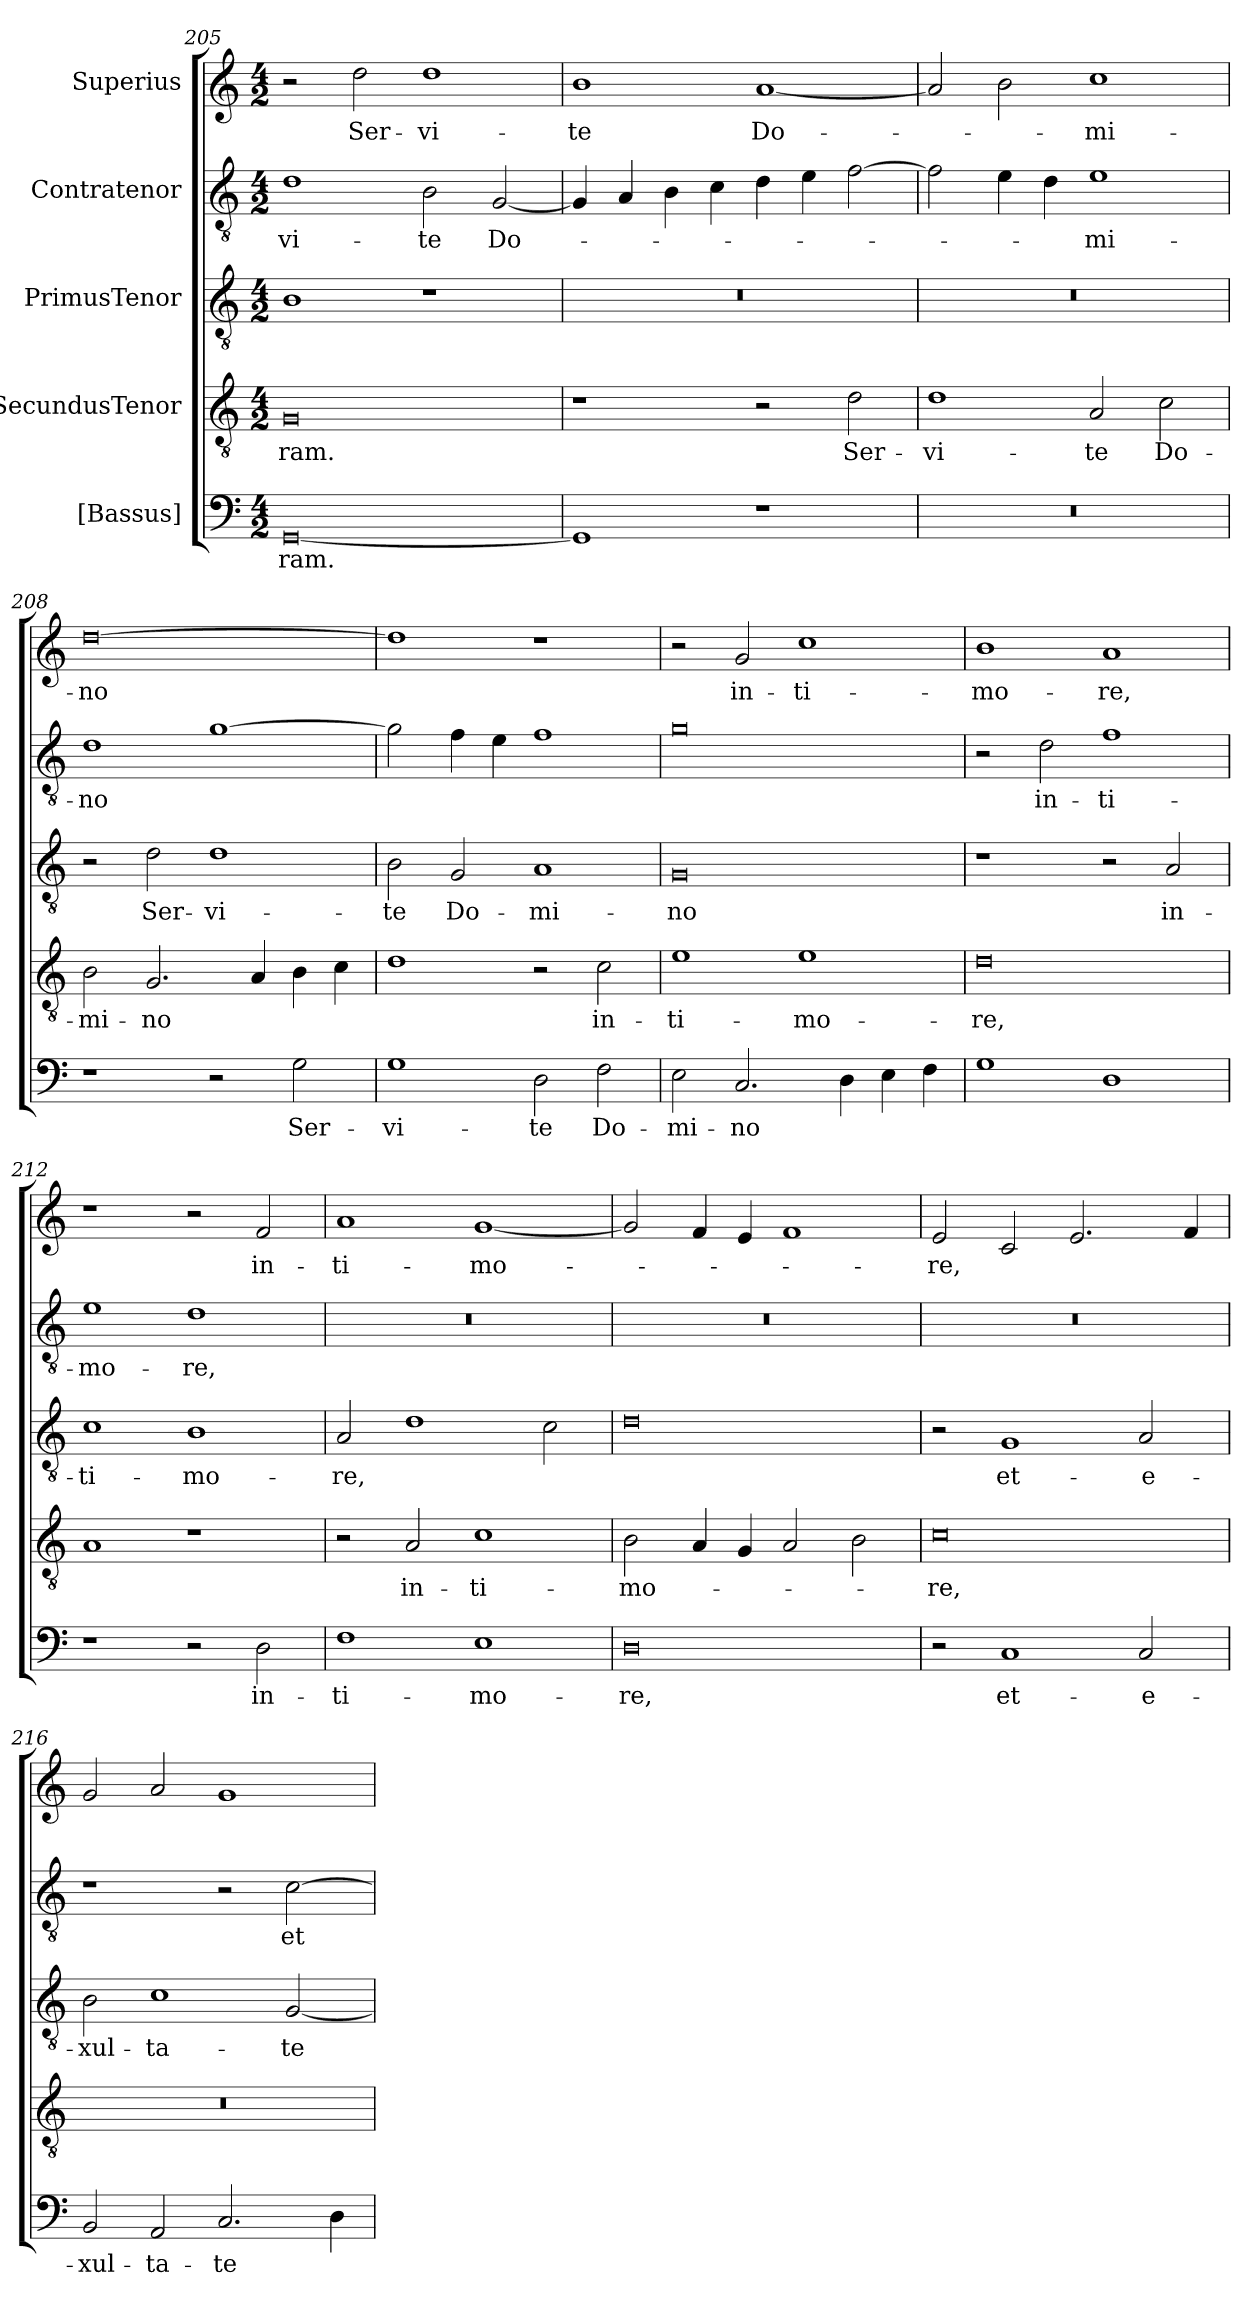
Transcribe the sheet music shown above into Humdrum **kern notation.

**kern	**text	**kern	**text	**kern	**text	**kern	**text	**kern	**text
*part5	*part5	*part4	*part4	*part3	*part3	*part2	*part2	*part1	*part1
*staff5	*staff5	*staff4	*staff4	*staff3	*staff3	*staff2	*staff2	*staff1	*staff1
*I"[Bassus]	*	*I"SecundusTenor	*	*I"PrimusTenor	*	*I"Contratenor	*	*I"Superius	*
*clefF4	*	*clefGv2	*	*clefGv2	*	*clefGv2	*	*clefG2	*
*k[]	*	*k[]	*	*k[]	*	*k[]	*	*k[]	*
*M4/2	*	*M4/2	*	*M4/2	*	*M4/2	*	*M4/2	*
=205	=205	=205	=205	=205	=205	=205	=205	=205	=205
[0GG/	-ram.	0G/	-ram.	1B\	.	1d\	-vi-	2r	.
.	.	.	.	.	.	.	.	2dd\	Ser-
.	.	.	.	1r	.	2B\	-te	1dd\	-vi-
.	.	.	.	.	.	[2G/	Do-	.	.
=206	=206	=206	=206	=206	=206	=206	=206	=206	=206
1GG/]	.	1r	.	0r	.	4G/]	.	1b\	-te
.	.	.	.	.	.	4A/	.	.	.
.	.	.	.	.	.	4B\	.	.	.
.	.	.	.	.	.	4c\	.	.	.
1r	.	2r	.	.	.	4d\	.	[1a/	Do-
.	.	.	.	.	.	4e\	.	.	.
.	.	2d\	Ser-	.	.	[2f\	.	.	.
=207	=207	=207	=207	=207	=207	=207	=207	=207	=207
0r	.	1d\	-vi-	0r	.	2f\]	.	2a/]	.
.	.	.	.	.	.	4e\	.	2b\	.
.	.	.	.	.	.	4d\	.	.	.
.	.	2A/	-te	.	.	1e\	-mi-	1cc\	-mi-
.	.	2c\	Do-	.	.	.	.	.	.
=208	=208	=208	=208	=208	=208	=208	=208	=208	=208
1r	.	2B\	-mi-	2r	.	1d\	-no	[0dd\	-no
.	.	2.G/	-no	2d\	Ser-	.	.	.	.
2r	.	.	.	1d\	-vi-	[1g\	.	.	.
.	.	4A/	.	.	.	.	.	.	.
2G\	Ser-	4B\	.	.	.	.	.	.	.
.	.	4c\	.	.	.	.	.	.	.
=209	=209	=209	=209	=209	=209	=209	=209	=209	=209
1G\	-vi-	1d\	.	2B\	-te	2g\]	.	1dd\]	.
.	.	.	.	2G/	Do-	4f\	.	.	.
.	.	.	.	.	.	4e\	.	.	.
2D\	-te	2r	.	1A/	-mi-	1f\	.	1r	.
2F\	Do-	2c\	in-	.	.	.	.	.	.
=210	=210	=210	=210	=210	=210	=210	=210	=210	=210
2E\	-mi-	1e\	ti-	0G/	-no	0g\	.	2r	.
2.C/	-no	.	.	.	.	.	.	2g/	in-
.	.	1e\	-mo-	.	.	.	.	1cc\	ti-
4D\	.	.	.	.	.	.	.	.	.
4E\	.	.	.	.	.	.	.	.	.
4F\	.	.	.	.	.	.	.	.	.
=211	=211	=211	=211	=211	=211	=211	=211	=211	=211
1G\	.	0d\	-re,	1r	.	2r	.	1b\	-mo-
.	.	.	.	.	.	2d\	in-	.	.
1D\	.	.	.	2r	.	1f\	ti-	1a/	-re,
.	.	.	.	2A/	in-	.	.	.	.
=212	=212	=212	=212	=212	=212	=212	=212	=212	=212
1r	.	1A/	.	1c\	ti-	1e\	-mo-	1r	.
2r	.	1r	.	1B\	-mo-	1d\	-re,	2r	.
2D\	in-	.	.	.	.	.	.	2f/	in-
=213	=213	=213	=213	=213	=213	=213	=213	=213	=213
1F\	ti-	2r	.	2A/	-re,	0r	.	1a/	ti-
.	.	2A/	in-	1d\	.	.	.	.	.
1E\	-mo-	1c\	ti-	.	.	.	.	[1g/	-mo-
.	.	.	.	2c\	.	.	.	.	.
=214	=214	=214	=214	=214	=214	=214	=214	=214	=214
0D\	-re,	2B\	-mo-	0d\	.	0r	.	2g/]	.
.	.	4A/	.	.	.	.	.	4f/	.
.	.	4G/	.	.	.	.	.	4e/	.
.	.	2A/	.	.	.	.	.	1f/	.
.	.	2B\	.	.	.	.	.	.	.
=215	=215	=215	=215	=215	=215	=215	=215	=215	=215
2r	.	0c\	-re,	2r	.	0r	.	2e/	-re,
1C/	et-	.	.	1G/	et-	.	.	2c/	.
.	.	.	.	.	.	.	.	2.e/	.
2C/	e-	.	.	2A/	e-	.	.	.	.
.	.	.	.	.	.	.	.	4f/	.
=216	=216	=216	=216	=216	=216	=216	=216	=216	=216
2BB/	-xul-	0r	.	2B\	-xul-	1r	.	2g/	.
2AA/	-ta-	.	.	1c\	-ta-	.	.	2a/	.
2.C/	-te	.	.	.	.	2r	.	1g/	.
.	.	.	.	[2G/	-te	[2c\	et-	.	.
4D\	.	.	.	.	.	.	.	.	.
=	=	=	=	=	=	=	=	=	=
*-	*-	*-	*-	*-	*-	*-	*-	*-	*-
